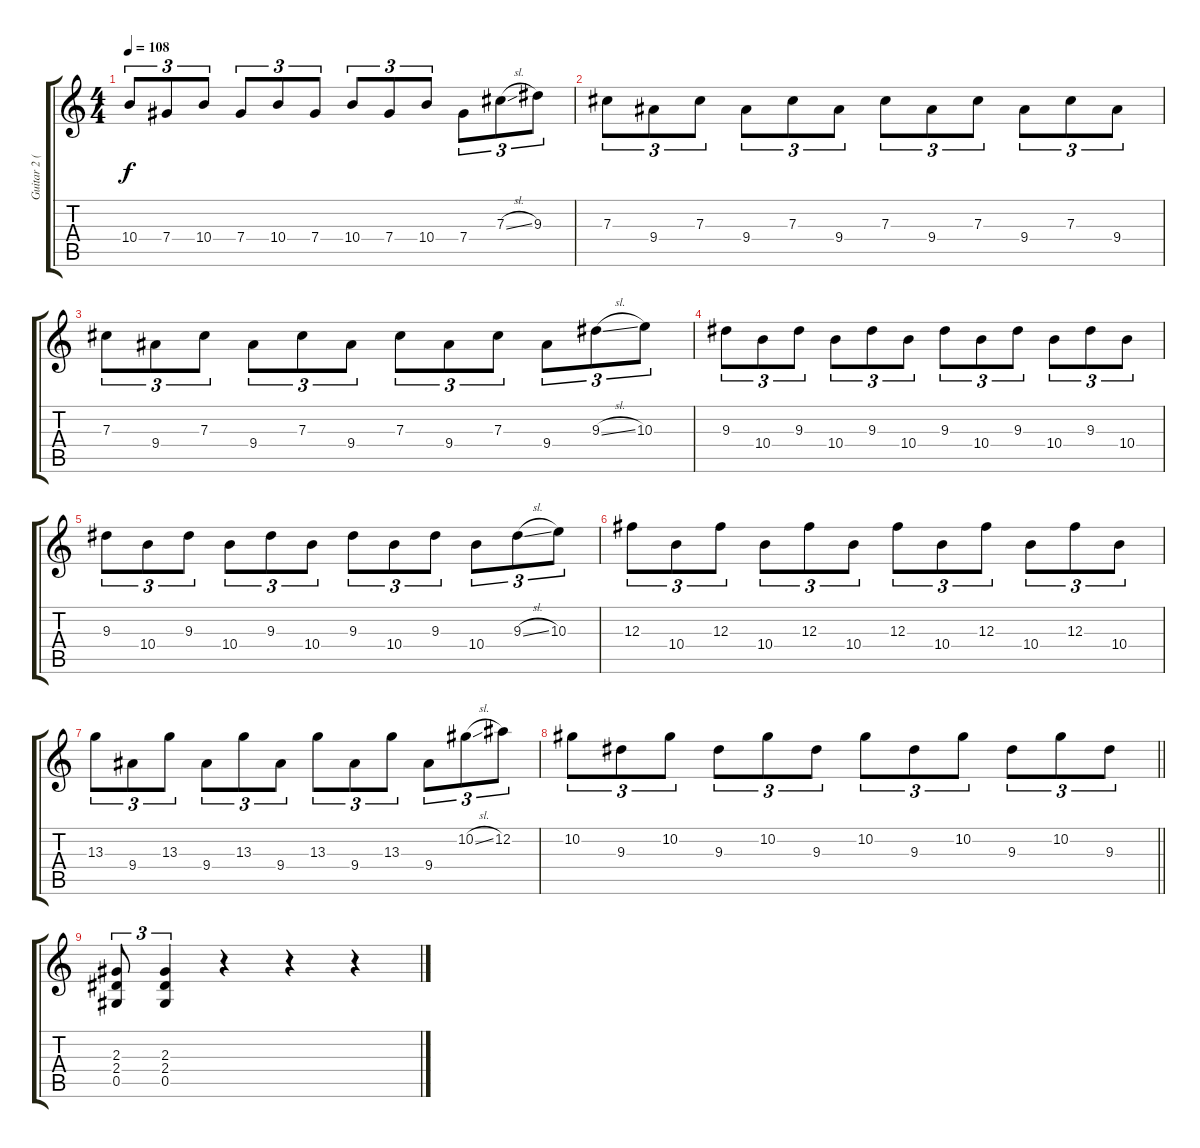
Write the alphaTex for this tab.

\track ("Guitar 2 (Right)" "Guitar 2 (") {instrument acousticguitarsteel}
\staff {score tabs}
\tuning (Eb4 Bb3 Gb3 Db3 Ab2 Eb2) {hide}
\ts (4 4)
\tempo 108
\clef g2
\ks c
10.4.8{tu (3 2) dy f} 7.4.8{tu (3 2)} 10.4.8{tu (3 2)} 7.4.8{tu (3 2)} 10.4.8{tu (3 2)} 7.4.8{tu (3 2)} 10.4.8{tu (3 2)} 7.4.8{tu (3 2)} 10.4.8{tu (3 2)} 7.4.8{tu (3 2)} 7.3{sl}.8{tu (3 2)} 9.3.8{tu (3 2)} |
7.3.8{tu (3 2)} 9.4.8{tu (3 2)} 7.3.8{tu (3 2)} 9.4.8{tu (3 2)} 7.3.8{tu (3 2)} 9.4.8{tu (3 2)} 7.3.8{tu (3 2)} 9.4.8{tu (3 2)} 7.3.8{tu (3 2)} 9.4.8{tu (3 2)} 7.3.8{tu (3 2)} 9.4.8{tu (3 2)} |
7.3.8{tu (3 2)} 9.4.8{tu (3 2)} 7.3.8{tu (3 2)} 9.4.8{tu (3 2)} 7.3.8{tu (3 2)} 9.4.8{tu (3 2)} 7.3.8{tu (3 2)} 9.4.8{tu (3 2)} 7.3.8{tu (3 2)} 9.4.8{tu (3 2)} 9.3{sl}.8{tu (3 2)} 10.3.8{tu (3 2)} |
9.3.8{tu (3 2)} 10.4.8{tu (3 2)} 9.3.8{tu (3 2)} 10.4.8{tu (3 2)} 9.3.8{tu (3 2)} 10.4.8{tu (3 2)} 9.3.8{tu (3 2)} 10.4.8{tu (3 2)} 9.3.8{tu (3 2)} 10.4.8{tu (3 2)} 9.3.8{tu (3 2)} 10.4.8{tu (3 2)} |
9.3.8{tu (3 2)} 10.4.8{tu (3 2)} 9.3.8{tu (3 2)} 10.4.8{tu (3 2)} 9.3.8{tu (3 2)} 10.4.8{tu (3 2)} 9.3.8{tu (3 2)} 10.4.8{tu (3 2)} 9.3.8{tu (3 2)} 10.4.8{tu (3 2)} 9.3{sl}.8{tu (3 2)} 10.3.8{tu (3 2)} |
12.3.8{tu (3 2)} 10.4.8{tu (3 2)} 12.3.8{tu (3 2)} 10.4.8{tu (3 2)} 12.3.8{tu (3 2)} 10.4.8{tu (3 2)} 12.3.8{tu (3 2)} 10.4.8{tu (3 2)} 12.3.8{tu (3 2)} 10.4.8{tu (3 2)} 12.3.8{tu (3 2)} 10.4.8{tu (3 2)} |
13.3.8{tu (3 2)} 9.4.8{tu (3 2)} 13.3.8{tu (3 2)} 9.4.8{tu (3 2)} 13.3.8{tu (3 2)} 9.4.8{tu (3 2)} 13.3.8{tu (3 2)} 9.4.8{tu (3 2)} 13.3.8{tu (3 2)} 9.4.8{tu (3 2)} 10.2{sl}.8{tu (3 2)} 12.2.8{tu (3 2)} |
\barLineRight lightlight
10.2.8{tu (3 2)} 9.3.8{tu (3 2)} 10.2.8{tu (3 2)} 9.3.8{tu (3 2)} 10.2.8{tu (3 2)} 9.3.8{tu (3 2)} 10.2.8{tu (3 2)} 9.3.8{tu (3 2)} 10.2.8{tu (3 2)} 9.3.8{tu (3 2)} 10.2.8{tu (3 2)} 9.3.8{tu (3 2)} |
(2.3 2.4 0.5).8{tu (3 2)} (2.3 2.4 0.5).4{tu (3 2)} r.4 r.4 r.4
